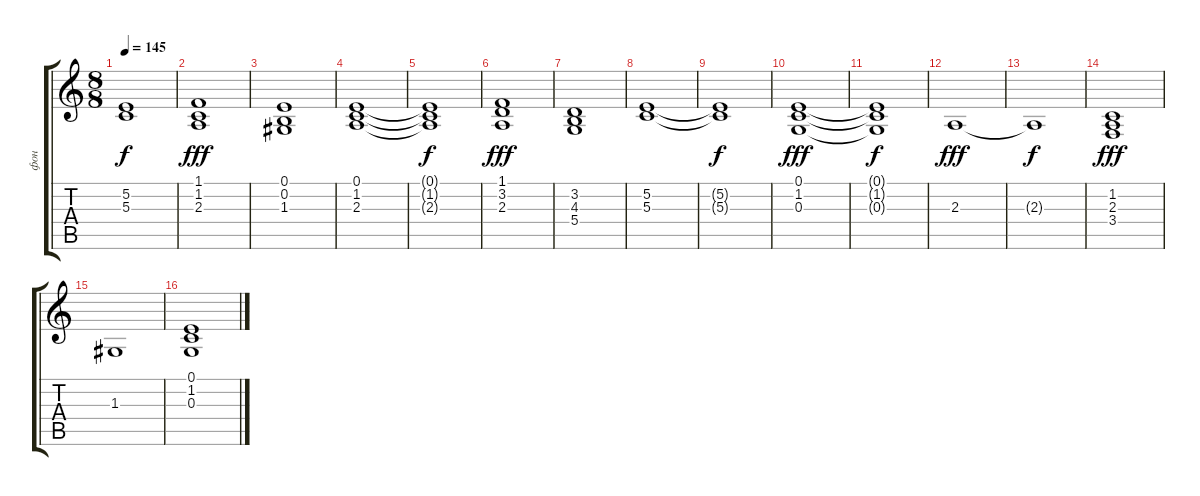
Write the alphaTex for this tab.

\track ("фон" "фон") {instrument pad2warm}
\staff {score tabs}
\tuning (E4 B3 G3 D3 A2 E2) {hide}
\ts (8 8)
\tempo 145
\clef g2
\ks c
(5.2{t} 5.3{t}).1{dy f} |
(1.1 1.2 2.3).1{dy fff} |
(0.1 0.2 1.3).1 |
(0.1 1.2 2.3).1 |
(0.1{t} 1.2{t} 2.3{t}).1{dy f} |
(1.1 3.2 2.3).1{dy fff} |
(3.2 4.3 5.4).1 |
(5.2 5.3).1 |
(5.2{t} 5.3{t}).1{dy f} |
(0.1 1.2 0.3).1{dy fff} |
(0.1{t} 1.2{t} 0.3{t}).1{dy f} |
2.3.1{dy fff} |
2.3{t}.1{dy f} |
(1.2 2.3 3.4).1{dy fff} |
1.3.1 |
(0.1 1.2 0.3).1
